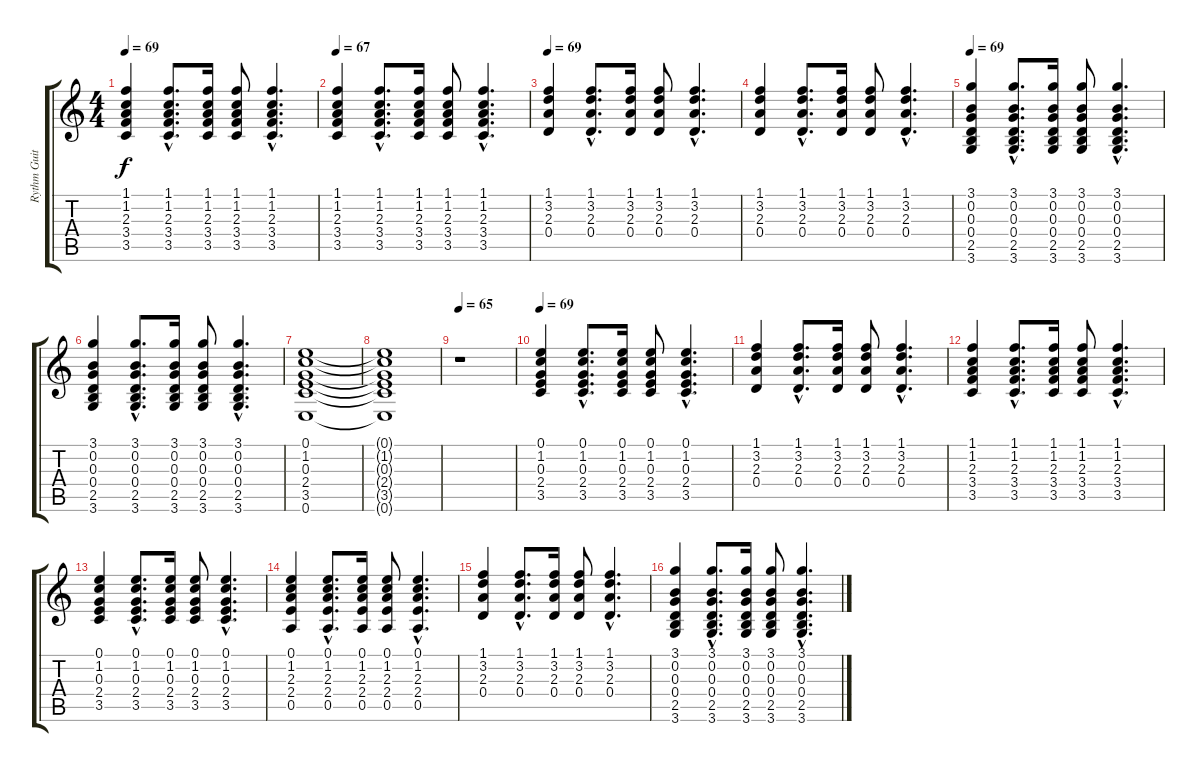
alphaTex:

\track ("Rythm Guitar" "Rythm Guit") {instrument acousticguitarsteel}
\staff {score tabs}
\tuning (E4 B3 G3 D3 A2 E2) {hide}
\ts (4 4)
\tempo 69
\clef g2
\ks c
(1.1 1.2 2.3 3.4 3.5).4{dy f} (1.1{hac} 1.2{hac} 2.3{hac} 3.4{hac} 3.5{hac}).8{d} (1.1 1.2 2.3 3.4 3.5).16 (1.1 1.2 2.3 3.4 3.5).8 (1.1{hac} 1.2{hac} 2.3{hac} 3.4{hac} 3.5{hac}).4{d} |
\tempo 67
(1.1 1.2 2.3 3.4 3.5).4 (1.1{hac} 1.2{hac} 2.3{hac} 3.4{hac} 3.5{hac}).8{d} (1.1 1.2 2.3 3.4 3.5).16 (1.1 1.2 2.3 3.4 3.5).8 (1.1{hac} 1.2{hac} 2.3{hac} 3.4{hac} 3.5{hac}).4{d} |
\tempo 69
(1.1 3.2 2.3 0.4).4 (1.1{hac} 3.2{hac} 2.3{hac} 0.4{hac}).8{d} (1.1 3.2 2.3 0.4).16 (1.1 3.2 2.3 0.4).8 (1.1{hac} 3.2{hac} 2.3{hac} 0.4{hac}).4{d} |
(1.1 3.2 2.3 0.4).4 (1.1{hac} 3.2{hac} 2.3{hac} 0.4{hac}).8{d} (1.1 3.2 2.3 0.4).16 (1.1 3.2 2.3 0.4).8 (1.1{hac} 3.2{hac} 2.3{hac} 0.4{hac}).4{d} |
\tempo 69
(3.1 0.2 0.3 0.4 2.5 3.6).4 (3.1{hac} 0.2{hac} 0.3{hac} 0.4{hac} 2.5{hac} 3.6{hac}).8{d} (3.1 0.2 0.3 0.4 2.5 3.6).16 (3.1 0.2 0.3 0.4 2.5 3.6).8 (3.1{hac} 0.2{hac} 0.3{hac} 0.4{hac} 2.5{hac} 3.6{hac}).4{d} |
(3.1 0.2 0.3 0.4 2.5 3.6).4 (3.1{hac} 0.2{hac} 0.3{hac} 0.4{hac} 2.5{hac} 3.6{hac}).8{d} (3.1 0.2 0.3 0.4 2.5 3.6).16 (3.1 0.2 0.3 0.4 2.5 3.6).8 (3.1{hac} 0.2{hac} 0.3{hac} 0.4{hac} 2.5{hac} 3.6{hac}).4{d} |
(0.1 1.2 0.3 2.4 3.5 0.6).1 |
(0.1{t} 1.2{t} 0.3{t} 2.4{t} 3.5{t} 0.6{t}).1 |
\tempo 65
r.1 |
\tempo 69
(0.1 1.2 0.3 2.4 3.5).4 (0.1{hac} 1.2{hac} 0.3{hac} 2.4{hac} 3.5{hac}).8{d} (0.1 1.2 0.3 2.4 3.5).16 (0.1 1.2 0.3 2.4 3.5).8 (0.1{hac} 1.2{hac} 0.3{hac} 2.4{hac} 3.5{hac}).4{d} |
(1.1 3.2 2.3 0.4).4 (1.1{hac} 3.2{hac} 2.3{hac} 0.4{hac}).8{d} (1.1 3.2 2.3 0.4).16 (1.1 3.2 2.3 0.4).8 (1.1{hac} 3.2{hac} 2.3{hac} 0.4{hac}).4{d} |
(1.1 1.2 2.3 3.4 3.5).4 (1.1{hac} 1.2{hac} 2.3{hac} 3.4{hac} 3.5{hac}).8{d} (1.1 1.2 2.3 3.4 3.5).16 (1.1 1.2 2.3 3.4 3.5).8 (1.1{hac} 1.2{hac} 2.3{hac} 3.4{hac} 3.5{hac}).4{d} |
(0.1 1.2 0.3 2.4 3.5).4 (0.1{hac} 1.2{hac} 0.3{hac} 2.4{hac} 3.5{hac}).8{d} (0.1 1.2 0.3 2.4 3.5).16 (0.1 1.2 0.3 2.4 3.5).8 (0.1{hac} 1.2{hac} 0.3{hac} 2.4{hac} 3.5{hac}).4{d} |
(0.1 1.2 2.3 2.4 0.5).4 (0.1{hac} 1.2{hac} 2.3{hac} 2.4{hac} 0.5{hac}).8{d} (0.1 1.2 2.3 2.4 0.5).16 (0.1 1.2 2.3 2.4 0.5).8 (0.1{hac} 1.2{hac} 2.3{hac} 2.4{hac} 0.5{hac}).4{d} |
(1.1 3.2 2.3 0.4).4 (1.1{hac} 3.2{hac} 2.3{hac} 0.4{hac}).8{d} (1.1 3.2 2.3 0.4).16 (1.1 3.2 2.3 0.4).8 (1.1{hac} 3.2{hac} 2.3{hac} 0.4{hac}).4{d} |
(3.1 0.2 0.3 0.4 2.5 3.6).4 (3.1{hac} 0.2{hac} 0.3{hac} 0.4{hac} 2.5{hac} 3.6{hac}).8{d} (3.1 0.2 0.3 0.4 2.5 3.6).16 (3.1 0.2 0.3 0.4 2.5 3.6).8 (3.1{hac} 0.2{hac} 0.3{hac} 0.4{hac} 2.5{hac} 3.6{hac}).4{d}
